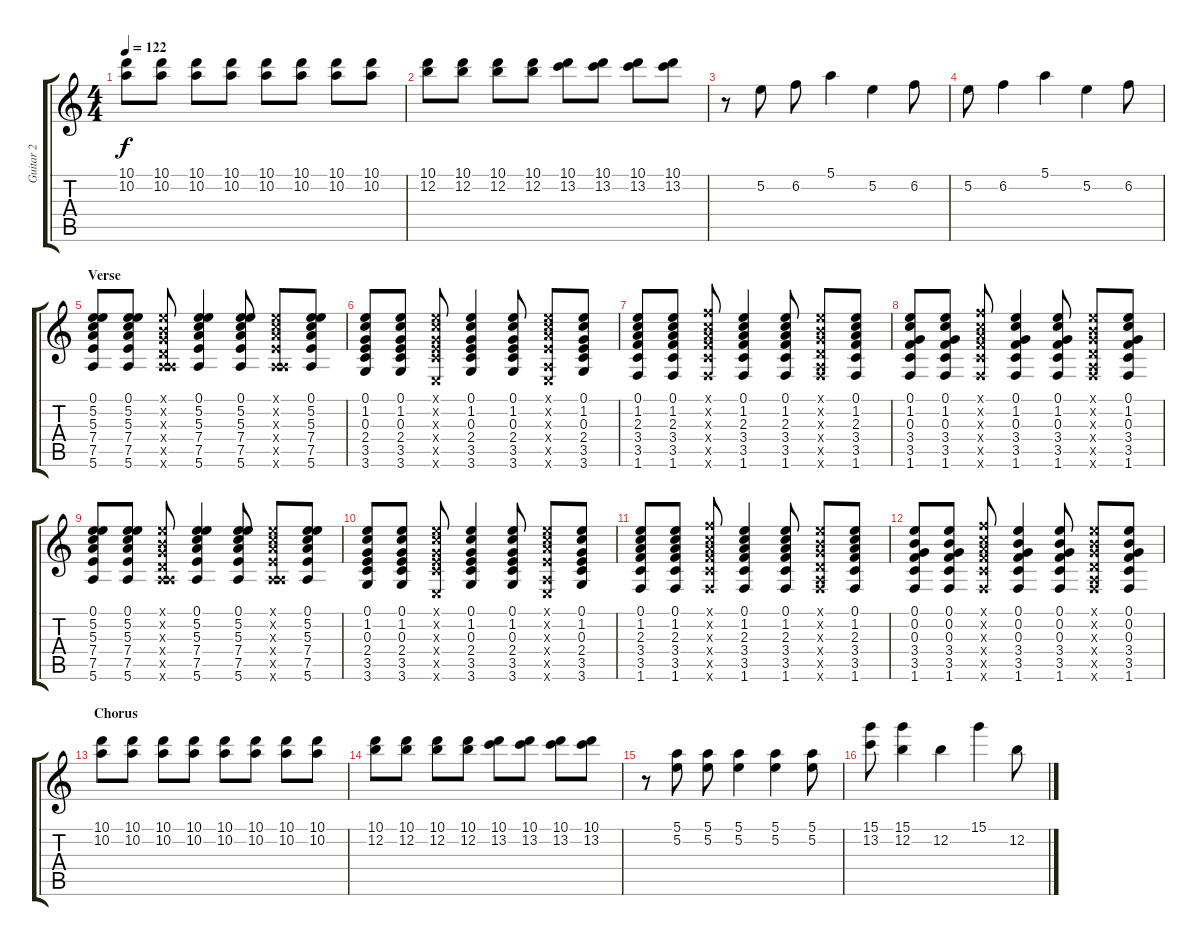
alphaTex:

\track ("Guitar 2" "Guitar 2") {instrument electricguitarjazz}
\staff {score tabs}
\tuning (E4 B3 G3 D3 A2 E2) {hide}
\ts (4 4)
\tempo 122
\clef g2
\ks c
(10.1 10.2).8{dy f} (10.1 10.2).8 (10.1 10.2).8 (10.1 10.2).8 (10.1 10.2).8 (10.1 10.2).8 (10.1 10.2).8 (10.1 10.2).8 |
(10.1 12.2).8 (10.1 12.2).8 (10.1 12.2).8 (10.1 12.2).8 (10.1 13.2).8 (10.1 13.2).8 (10.1 13.2).8 (10.1 13.2).8 |
r.8 5.2.8 6.2.8 5.1.4 5.2.4 6.2.8 |
5.2.8 6.2.4 5.1.4 5.2.4 6.2.8 |
\section ("" "Verse")
(0.1 5.2 5.3 7.4 7.5 5.6).8 (0.1 5.2 5.3 7.4 7.5 5.6).8 (0.1{x} 0.2{x} 0.3{x} 0.4{x} 0.5{x} 5.6{x}).8 (0.1 5.2 5.3 7.4 7.5 5.6).4 (0.1 5.2 5.3 7.4 7.5 5.6).8 (0.1{x} 1.2{x} 2.3{x} 2.4{x} 0.5{x} 5.6{x}).8 (0.1 5.2 5.3 7.4 7.5 5.6).8 |
(0.1 1.2 0.3 2.4 3.5 3.6).8 (0.1 1.2 0.3 2.4 3.5 3.6).8 (0.1{x} 1.2{x} 0.3{x} 2.4{x} 3.5{x} 0.6{x}).8 (0.1 1.2 0.3 2.4 3.5 3.6).4 (0.1 1.2 0.3 2.4 3.5 3.6).8 (0.1{x} 1.2{x} 2.3{x} 2.4{x} 0.5{x} 0.6{x}).8 (0.1 1.2 0.3 2.4 3.5 3.6).8 |
(0.1 1.2 2.3 3.4 3.5 1.6).8 (0.1 1.2 2.3 3.4 3.5 1.6).8 (1.1{x} 1.2{x} 2.3{x} 3.4{x} 3.5{x} 1.6{x}).8 (0.1 1.2 2.3 3.4 3.5 1.6).4 (0.1 1.2 2.3 3.4 3.5 1.6).8 (0.1{x} 0.2{x} 0.3{x} 0.4{x} 0.5{x} 1.6{x}).8 (0.1 1.2 2.3 3.4 3.5 1.6).8 |
(0.1 1.2 0.3 3.4 3.5 1.6).8 (0.1 1.2 0.3 3.4 3.5 1.6).8 (1.1{x} 1.2{x} 2.3{x} 3.4{x} 3.5{x} 1.6{x}).8 (0.1 1.2 0.3 3.4 3.5 1.6).4 (0.1 1.2 0.3 3.4 3.5 1.6).8 (0.1{x} 0.2{x} 0.3{x} 0.4{x} 0.5{x} 1.6{x}).8 (0.1 1.2 0.3 3.4 3.5 1.6).8 |
(0.1 5.2 5.3 7.4 7.5 5.6).8 (0.1 5.2 5.3 7.4 7.5 5.6).8 (0.1{x} 0.2{x} 0.3{x} 0.4{x} 0.5{x} 5.6{x}).8 (0.1 5.2 5.3 7.4 7.5 5.6).4 (0.1 5.2 5.3 7.4 7.5 5.6).8 (0.1{x} 1.2{x} 2.3{x} 2.4{x} 0.5{x} 5.6{x}).8 (0.1 5.2 5.3 7.4 7.5 5.6).8 |
(0.1 1.2 0.3 2.4 3.5 3.6).8 (0.1 1.2 0.3 2.4 3.5 3.6).8 (0.1{x} 1.2{x} 0.3{x} 2.4{x} 3.5{x} 0.6{x}).8 (0.1 1.2 0.3 2.4 3.5 3.6).4 (0.1 1.2 0.3 2.4 3.5 3.6).8 (0.1{x} 1.2{x} 2.3{x} 2.4{x} 0.5{x} 0.6{x}).8 (0.1 1.2 0.3 2.4 3.5 3.6).8 |
(0.1 1.2 2.3 3.4 3.5 1.6).8 (0.1 1.2 2.3 3.4 3.5 1.6).8 (1.1{x} 1.2{x} 2.3{x} 3.4{x} 3.5{x} 1.6{x}).8 (0.1 1.2 2.3 3.4 3.5 1.6).4 (0.1 1.2 2.3 3.4 3.5 1.6).8 (0.1{x} 0.2{x} 0.3{x} 0.4{x} 0.5{x} 1.6{x}).8 (0.1 1.2 2.3 3.4 3.5 1.6).8 |
(0.1 0.2 0.3 3.4 3.5 1.6).8 (0.1 0.2 0.3 3.4 3.5 1.6).8 (1.1{x} 1.2{x} 2.3{x} 3.4{x} 3.5{x} 1.6{x}).8 (0.1 0.2 0.3 3.4 3.5 1.6).4 (0.1 0.2 0.3 3.4 3.5 1.6).8 (0.1{x} 0.2{x} 0.3{x} 0.4{x} 0.5{x} 1.6{x}).8 (0.1 0.2 0.3 3.4 3.5 1.6).8 |
\section ("" "Chorus")
(10.1 10.2).8 (10.1 10.2).8 (10.1 10.2).8 (10.1 10.2).8 (10.1 10.2).8 (10.1 10.2).8 (10.1 10.2).8 (10.1 10.2).8 |
(10.1 12.2).8 (10.1 12.2).8 (10.1 12.2).8 (10.1 12.2).8 (10.1 13.2).8 (10.1 13.2).8 (10.1 13.2).8 (10.1 13.2).8 |
r.8 (5.1 5.2).8 (5.1 5.2).8 (5.1 5.2).4 (5.1 5.2).4 (5.1 5.2).8 |
(15.1 13.2).8 (15.1 12.2).4 12.2.4 15.1.4 12.2{h}.8
